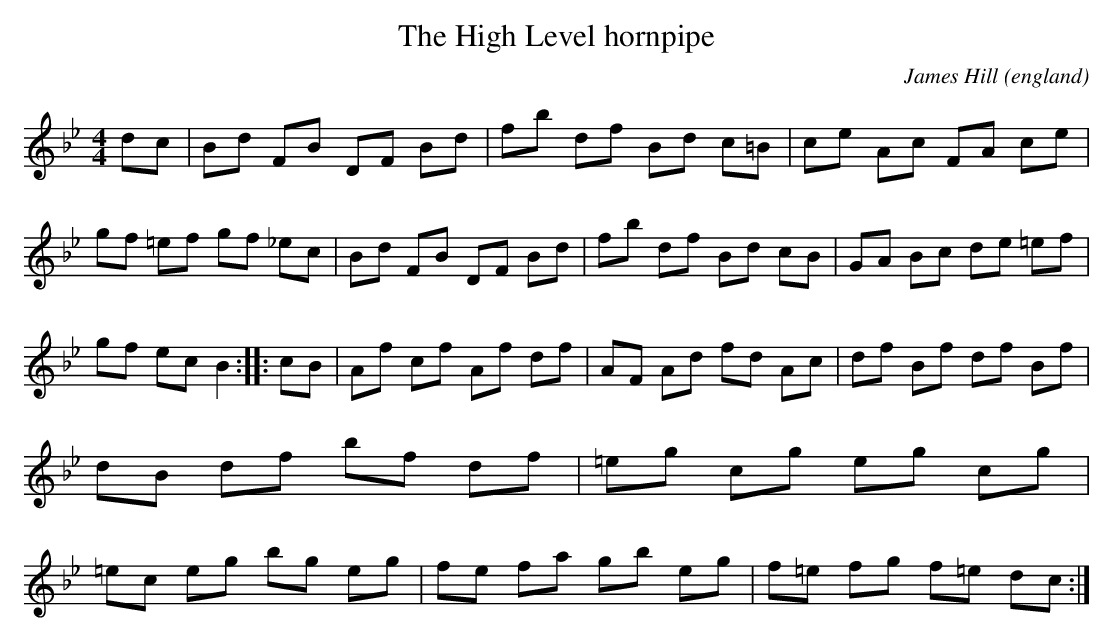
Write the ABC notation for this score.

X:1
T:High Level hornpipe, The
O:england
C:James Hill
M:4/4
K:Bb
dc|\
Bd FB DF Bd|fb df Bd c=B|\
ce Ac FA ce|gf =ef gf _ec|\
Bd FB DF Bd|fb df Bd cB|\
GA Bc de =ef|gf ec B2::\
cB|\
Af cf Af df|AF Ad fd Ac|\
df Bf df Bf|dB df bf df|\
=eg cg eg cg|=ec eg bg eg|\
fe fa gb eg|f=e fg f=e dc:|
